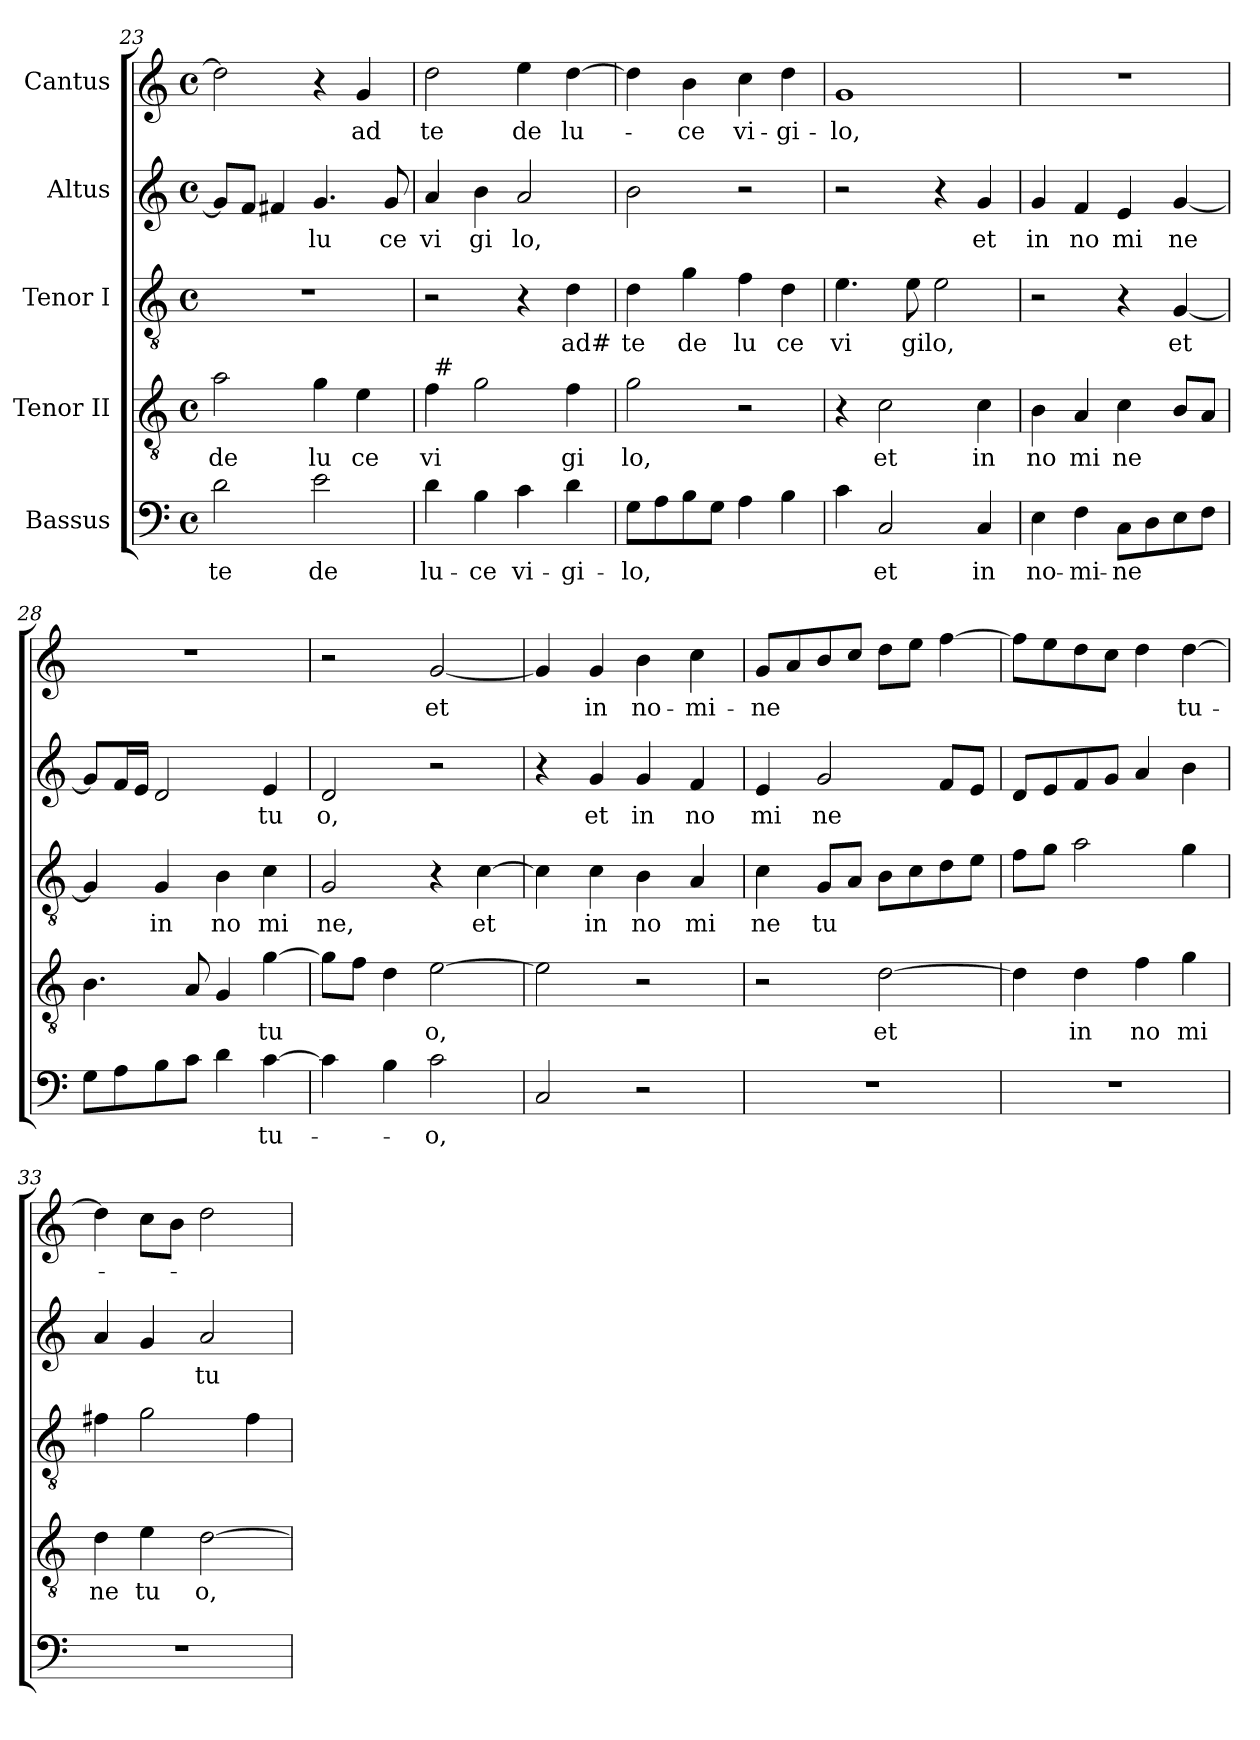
**kern	**text	**kern	**text	**kern	**text	**kern	**text	**kern	**text
*part5	*part5	*part4	*part4	*part3	*part3	*part2	*part2	*part1	*part1
*staff5	*staff5	*staff4	*staff4	*staff3	*staff3	*staff2	*staff2	*staff1	*staff1
*I"Bassus	*	*I"Tenor II	*	*I"Tenor I	*	*I"Altus	*	*I"Cantus	*
!!LO:PB:g=z
*clefF4	*	*clefGv2	*	*clefGv2	*	*clefG2	*	*clefG2	*
*M4/4	*	*M4/4	*	*M4/4	*	*M4/4	*	*M4/4	*
*met(c)	*	*met(c)	*	*met(c)	*	*met(c)	*	*met(c)	*
=23	=23	=23	=23	=23	=23	=23	=23	=23	=23
!	!LO:LY:b:cj	!	!LO:LY:b:cj	!	!	!	!	!	!
2d\	te	2a\	de	1r	.	8g/L]	.	2dd\]	.
.	.	.	.	.	.	8f/J	.	.	.
.	.	.	.	.	.	4f#X/	.	.	.
!	!LO:LY:b:cj	!	!LO:LY:b:cj	!	!	!	!LO:LY:b:cj	!	!
2e\	de	4g\	lu	.	.	4.g/	lu	4r	.
!	!	!	!LO:LY:b:cj	!	!	!	!	!	!LO:LY:b:cj
.	.	4e\	ce	.	.	.	.	4g/	ad
!	!	!	!	!	!	!	!LO:LY:b:cj	!	!
.	.	.	.	.	.	8g/	ce	.	.
=24	=24	=24	=24	=24	=24	=24	=24	=24	=24
!	!LO:LY:b:cj	!	!LO:LY:b:cj	!	!	!	!LO:LY:b:cj	!	!LO:LY:b:cj
*	*	*^	*	*	*	*	*	*	*
4d\	lu-	4f\	64ryy	vi	2r	.	4a/	vi	2dd\	te
!	!	!	!LO:TX:a:t=#	!	!	!	!	!	!	!
.	.	.	2ryy	.	.	.	.	.	.	.
!	!LO:LY:b:cj	!	!	!	!	!	!	!LO:LY:b:cj	!	!
4B\	-ce	2g\	.	.	.	.	4b\	gi	.	.
!	!LO:LY:b:cj	!	!	!	!	!	!	!LO:LY:b:cj	!	!LO:LY:b:cj
4c\	vi-	.	.	.	4r	.	2a/	lo,	4ee\	de
.	.	.	4ryy	.	.	.	.	.	.	.
!	!LO:LY:b:cj	!	!	!LO:LY:b:cj	!	!LO:LY:b:rj	!	!	!	!LO:LY:b:cj
4d\	-gi-	4f\	.	gi	4d\	ad#	.	.	[>4dd\	lu-
.	.	.	8...ryy	.	.	.	.	.	.	.
=25	=25	=25	=25	=25	=25	=25	=25	=25	=25	=25
!	!LO:LY:b:cj	!	!	!LO:LY:b:cj	!	!LO:LY:b:cj	!	!	!	!
*	*	*v	*v	*	*	*	*	*	*	*
8G\L	-lo,	2g\	lo,	4d\	te	2b\	.	4dd\]	.
8A\	.	.	.	.	.	.	.	.	.
!	!	!	!	!	!LO:LY:b:cj	!	!	!	!LO:LY:b:cj
8B\	.	.	.	4g\	de	.	.	4b\	-ce
8G\J	.	.	.	.	.	.	.	.	.
!	!	!	!	!	!LO:LY:b:cj	!	!	!	!LO:LY:b:cj
4A\	.	2r	.	4f\	lu	2r	.	4cc\	vi-
!	!	!	!	!	!LO:LY:b:cj	!	!	!	!LO:LY:b:cj
4B\	.	.	.	4d\	ce	.	.	4dd\	-gi-
=26	=26	=26	=26	=26	=26	=26	=26	=26	=26
!	!	!	!	!	!LO:LY:b:cj	!	!	!	!LO:LY:b:cj
4c\	.	4r	.	4.e\	vi	2r	.	1g	-lo,
!	!LO:LY:b:cj	!	!LO:LY:b:cj	!	!	!	!	!	!
2C/	et	2c\	et	.	.	.	.	.	.
!	!	!	!	!	!LO:LY:b	!	!	!	!
.	.	.	.	8e\	gilo,	.	.	.	.
.	.	.	.	2e\	.	4r	.	.	.
!	!LO:LY:b:cj	!	!LO:LY:b:cj	!	!	!	!LO:LY:b:cj	!	!
4C/	in	4c\	in	.	.	4g/	et	.	.
=27	=27	=27	=27	=27	=27	=27	=27	=27	=27
!	!LO:LY:b:cj	!	!LO:LY:b:cj	!	!	!	!LO:LY:b:cj	!	!
4E\	no-	4B\	no	2r	.	4g/	in	1r	.
!	!LO:LY:b:cj	!	!LO:LY:b:cj	!	!	!	!LO:LY:b:cj	!	!
4F\	-mi-	4A/	mi	.	.	4f/	no	.	.
!	!LO:LY:b:cj	!	!LO:LY:b:cj	!	!	!	!LO:LY:b:cj	!	!
8C\L	-ne	4c\	ne	4r	.	4e/	mi	.	.
8D\	.	.	.	.	.	.	.	.	.
!	!	!	!	!	!LO:LY:b:cj	!	!LO:LY:b:cj	!	!
8E\	.	8B/L	.	[<4G/	et	[<4g/	ne	.	.
8F\J	.	8A/J	.	.	.	.	.	.	.
=28	=28	=28	=28	=28	=28	=28	=28	=28	=28
8G\L	.	4.B\	.	4G/]	.	8g/L]	.	1r	.
8A\	.	.	.	.	.	16f/	.	.	.
.	.	.	.	.	.	16e/J	.	.	.
!	!	!	!	!	!LO:LY:b:cj	!	!	!	!
8B\	.	.	.	4G/	in	2d/	.	.	.
8c\J	.	8A/	.	.	.	.	.	.	.
!	!	!	!	!	!LO:LY:b:cj	!	!	!	!
4d\	.	4G/	.	4B\	no	.	.	.	.
!	!LO:LY:b:cj	!	!LO:LY:b:cj	!	!LO:LY:b:cj	!	!LO:LY:b:cj	!	!
[>4c\	tu-	[>4g\	tu	4c\	mi	4e/	tu	.	.
=29	=29	=29	=29	=29	=29	=29	=29	=29	=29
!	!	!	!	!	!LO:LY:b:cj	!	!LO:LY:b:cj	!	!
4c\]	.	8g\L]	.	2G/	ne,	2d/	o,	2r	.
.	.	8f\J	.	.	.	.	.	.	.
4B\	.	4d\	.	.	.	.	.	.	.
!	!LO:LY:b:cj	!	!LO:LY:b:cj	!	!	!	!	!	!LO:LY:b:cj
2c\	-o,	[>2e\	o,	4r	.	2r	.	[>2g/	et
!	!	!	!	!	!LO:LY:b:cj	!	!	!	!
.	.	.	.	[<4c\	et	.	.	.	.
!!LO:LB:g=z
=30	=30	=30	=30	=30	=30	=30	=30	=30	=30
*^	*	*^	*	*	*	*	*	*^	*
2C/	64ryy	.	2e\]	64ryy	.	4c\]	.	4r	.	4g/]	64ryy	.
.	2ryy	.	.	2ryy	.	.	.	.	.	.	2ryy	.
!	!	!	!	!	!	!	!LO:LY:b:cj	!	!LO:LY:b:cj	!	!	!LO:LY:b:cj
.	.	.	.	.	.	4c\	in	4g/	et	4g/	.	in
!	!	!	!	!	!	!	!LO:LY:b:cj	!	!LO:LY:b:cj	!	!	!LO:LY:b:cj
2r	.	.	2r	.	.	4B\	no	4g/	in	4b\	.	no-
.	4ryy	.	.	4ryy	.	.	.	.	.	.	4ryy	.
!	!	!	!	!	!	!	!LO:LY:b:cj	!	!LO:LY:b:cj	!	!	!LO:LY:b:cj
.	.	.	.	.	.	4A/	mi	4f/	no	4cc\	.	-mi-
.	8...ryy	.	.	8...ryy	.	.	.	.	.	.	8...ryy	.
=31	=31	=31	=31	=31	=31	=31	=31	=31	=31	=31	=31	=31
!	!	!	!	!	!	!	!LO:LY:b:cj	!	!LO:LY:b:cj	!	!	!LO:LY:b:cj
*v	*v	*	*	*	*	*	*	*	*	*v	*v	*
*	*	*v	*v	*	*	*	*	*	*	*
1r	.	2r	.	4c\	ne	4e/	mi	8g/L	-ne
.	.	.	.	.	.	.	.	8a/	.
!	!	!	!	!	!LO:LY:b:cj	!	!LO:LY:b:cj	!	!
.	.	.	.	8G/L	tu	2g/	ne	8b/	.
.	.	.	.	8A/J	.	.	.	8cc/J	.
!	!	!	!LO:LY:b:cj	!	!	!	!	!	!
.	.	[>2d\	et	8B\L	.	.	.	8dd\L	.
.	.	.	.	8c\	.	.	.	8ee\J	.
.	.	.	.	8d\	.	8f/L	.	[>4ff\	.
.	.	.	.	8e\J	.	8e/J	.	.	.
=32	=32	=32	=32	=32	=32	=32	=32	=32	=32
1r	.	4d\]	.	8f\L	.	8d/L	.	8ff\L]	.
.	.	.	.	8g\J	.	8e/	.	8ee\	.
!	!	!	!LO:LY:b:cj	!	!	!	!	!	!
.	.	4d\	in	2a\	.	8f/	.	8dd\	.
.	.	.	.	.	.	8g/J	.	8cc\J	.
!	!	!	!LO:LY:b:cj	!	!	!	!	!	!
.	.	4f\	no	.	.	4a/	.	4dd\	.
!	!	!	!LO:LY:b:cj	!	!	!	!	!	!LO:LY:b:cj
.	.	4g\	mi	4g\	.	4b\	.	[>4dd\	tu-
=33	=33	=33	=33	=33	=33	=33	=33	=33	=33
!	!	!	!LO:LY:b:cj	!	!	!	!	!	!
1r	.	4d\	ne	4f#X\	.	4a/	.	4dd\]	.
!	!	!	!LO:LY:b:cj	!	!	!	!	!	!
.	.	4e\	tu	2g\	.	4g/	.	8cc\L	.
.	.	.	.	.	.	.	.	8b\J	.
!	!	!	!LO:LY:b:cj	!	!	!	!LO:LY:b:cj	!	!
.	.	[>2d\	o,	.	.	2a/	tu	2dd\	.
.	.	.	.	4f#\	.	.	.	.	.
=	=	=	=	=	=	=	=	=	=
*-	*-	*-	*-	*-	*-	*-	*-	*-	*-
